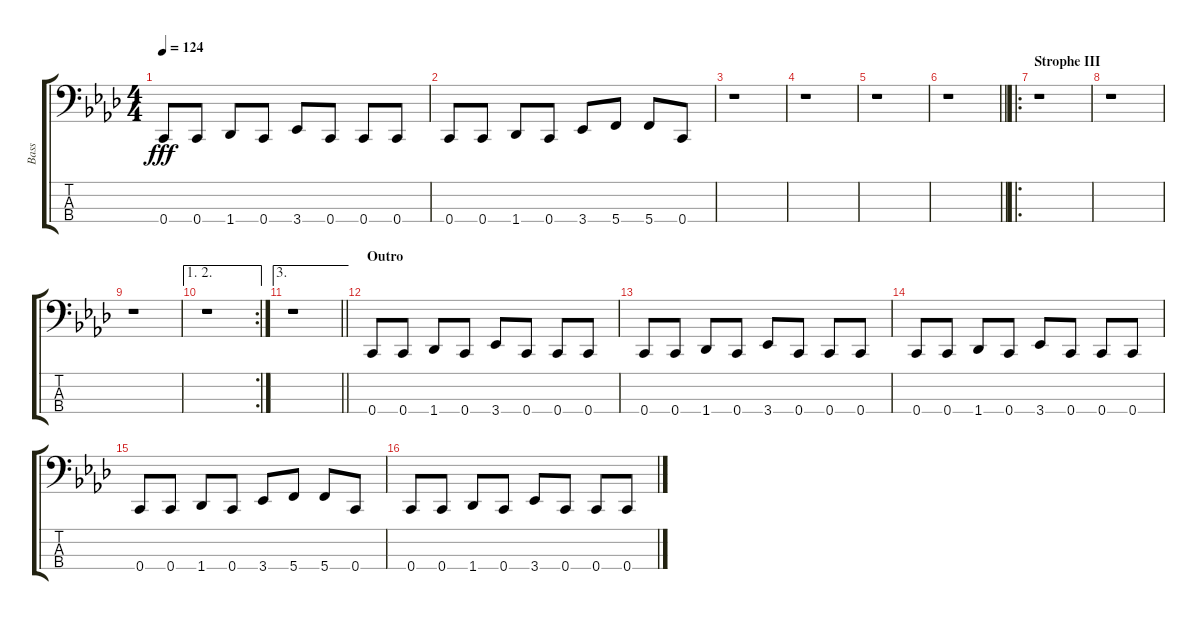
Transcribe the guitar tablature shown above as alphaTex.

\track ("Bass" "Bass") {instrument electricbassfinger}
\staff {score tabs}
\tuning (F2 C2 G1 C1) {hide}
\ts (4 4)
\tempo 124
\clef f4
\ks ab
0.4.8{dy fff} 0.4.8 1.4.8 0.4.8 3.4.8 0.4.8 0.4.8 0.4.8 |
0.4.8 0.4.8 1.4.8 0.4.8 3.4.8 5.4.8 5.4.8 0.4.8 |
r.1 |
r.1 |
r.1 |
\barLineRight lightlight
r.1 |
\ro
\section ("" "Strophe III")
r.1 |
r.1 |
r.1 |
\ae (1 2)
\rc 2
r.1 |
\ae 3
\barLineRight lightlight
r.1 |
\section ("" "Outro")
0.4.8 0.4.8 1.4.8 0.4.8 3.4.8 0.4.8 0.4.8 0.4.8 |
0.4.8 0.4.8 1.4.8 0.4.8 3.4.8 0.4.8 0.4.8 0.4.8 |
0.4.8 0.4.8 1.4.8 0.4.8 3.4.8 0.4.8 0.4.8 0.4.8 |
0.4.8 0.4.8 1.4.8 0.4.8 3.4.8 5.4.8 5.4.8 0.4.8 |
0.4.8 0.4.8 1.4.8 0.4.8 3.4.8 0.4.8 0.4.8 0.4.8
